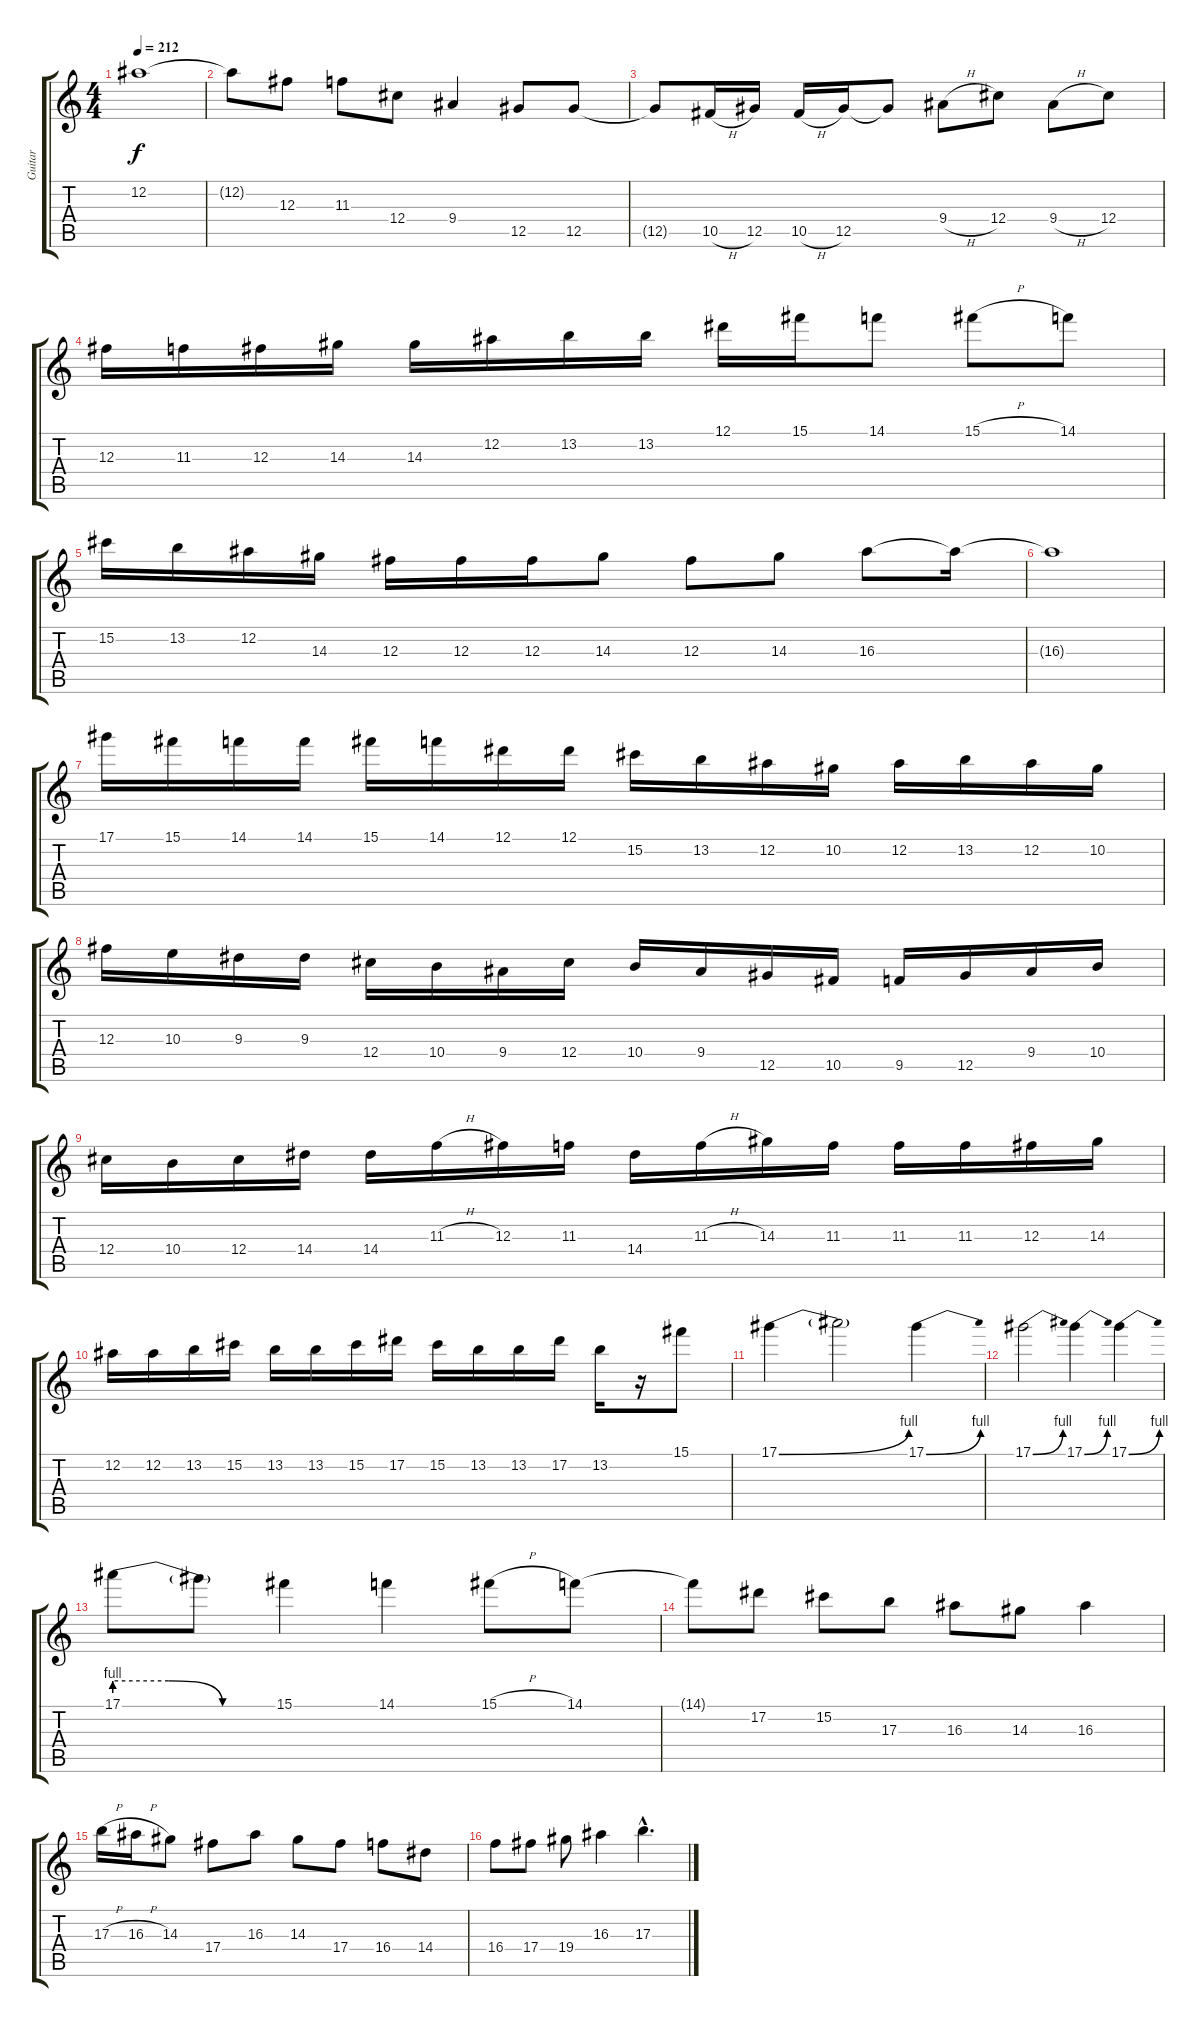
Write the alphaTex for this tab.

\track ("Guitar" "Guitar") {instrument distortionguitar}
\staff {score tabs}
\tuning (Eb4 Bb3 Gb3 Db3 Ab2 Eb2) {hide}
\ts (4 4)
\tempo 212
\clef g2
\ks c
12.2.1{dy f} |
12.2{t}.8 12.3.8 11.3.8 12.4.8 9.4.4 12.5.8 12.5.8 |
12.5{t}.8 10.5{h}.16 12.5.16 10.5{h}.16 12.5.16 12.5{t}.8 9.4{h}.8 12.4.8 9.4{h}.8 12.4.8 |
12.3.16 11.3.16 12.3.16 14.3.16 14.3.16 12.2.16 13.2.16 13.2.16 12.1.16 15.1.16 14.1.8 15.1{h}.8 14.1.8 |
15.2.16 13.2.16 12.2.16 14.3.16 12.3.16 12.3.16 12.3.16 14.3.8 12.3.8 14.3.8 16.3.8 16.3{t}.16 |
16.3{t}.1 |
17.1.16 15.1.16 14.1.16 14.1.16 15.1.16 14.1.16 12.1.16 12.1.16 15.2.16 13.2.16 12.2.16 10.2.16 12.2.16 13.2.16 12.2.16 10.2.16 |
12.3.16 10.3.16 9.3.16 9.3.16 12.4.16 10.4.16 9.4.16 12.4.16 10.4.16 9.4.16 12.5.16 10.5.16 9.5.16 12.5.16 9.4.16 10.4.16 |
12.4.16 10.4.16 12.4.16 14.4.16 14.4.16 11.3{h}.16 12.3.16 11.3.16 14.4.16 11.3{h}.16 14.3.16 11.3.16 11.3.16 11.3.16 12.3.16 14.3.16 |
12.2.16 12.2.16 13.2.16 15.2.16 13.2.16 13.2.16 15.2.16 17.2.16 15.2.16 13.2.16 13.2.16 17.2.16 13.2.16 r.16 15.1.8 |
17.1{be (bend 0 0 60 4)}.4 17.1{t}.2 17.1{be (bend 0 0 60 4)}.4 |
17.1{be (bend 0 0 60 4)}.2 17.1{be (bend 0 0 60 4)}.4 17.1{be (bend 0 0 60 4)}.4 |
17.1{be (custom 0 4 20 4 40 0 60 0)}.8 17.1{t}.8 15.1.4 14.1.4 15.1{h}.8 14.1.8 |
14.1{t}.8 17.2.8 15.2.8 17.3.8 16.3.8 14.3.8 16.3.4 |
17.3{h}.16 16.3{h}.16 14.3.8 17.4.8 16.3.8 14.3.8 17.4.8 16.4.8 14.4.8 |
16.4.8 17.4.8 19.4.8 16.3.4 17.3{hac}.4{d}
